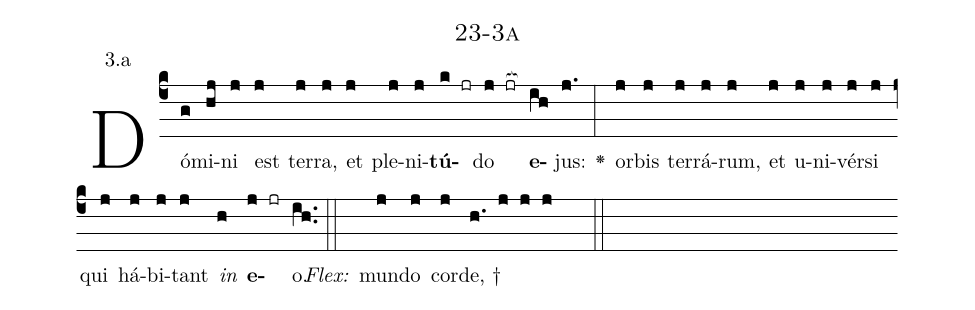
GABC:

name: 23-3a;
annotation: 3.a;
%%
(c4)Dó(g)mi(hj)ni(j) est(j) ter(j)ra,(j) et(j) ple(j)ni(j)<b>tú</b>(k jr)do(j jr[ocb:1{]) <b>e</b>(ih[ocb:0}])jus:(j.) <v>\greheightstar</v>(:) or(j)bis(j) ter(j)rá(j)rum,(j) et(j) u(j)ni(j)vér(j)si(j) qui(j) há(j)bi(j)tant(j) <i>in</i>(h) <b>e</b>(j jr)o.(ih..) (::)
<i>Flex:</i>()  mun(j)do(j) cor(j)de, †(h. j j j  ::)

%E(j) u(j) o(j) u(h) a(j) e.(ih..) (::)
